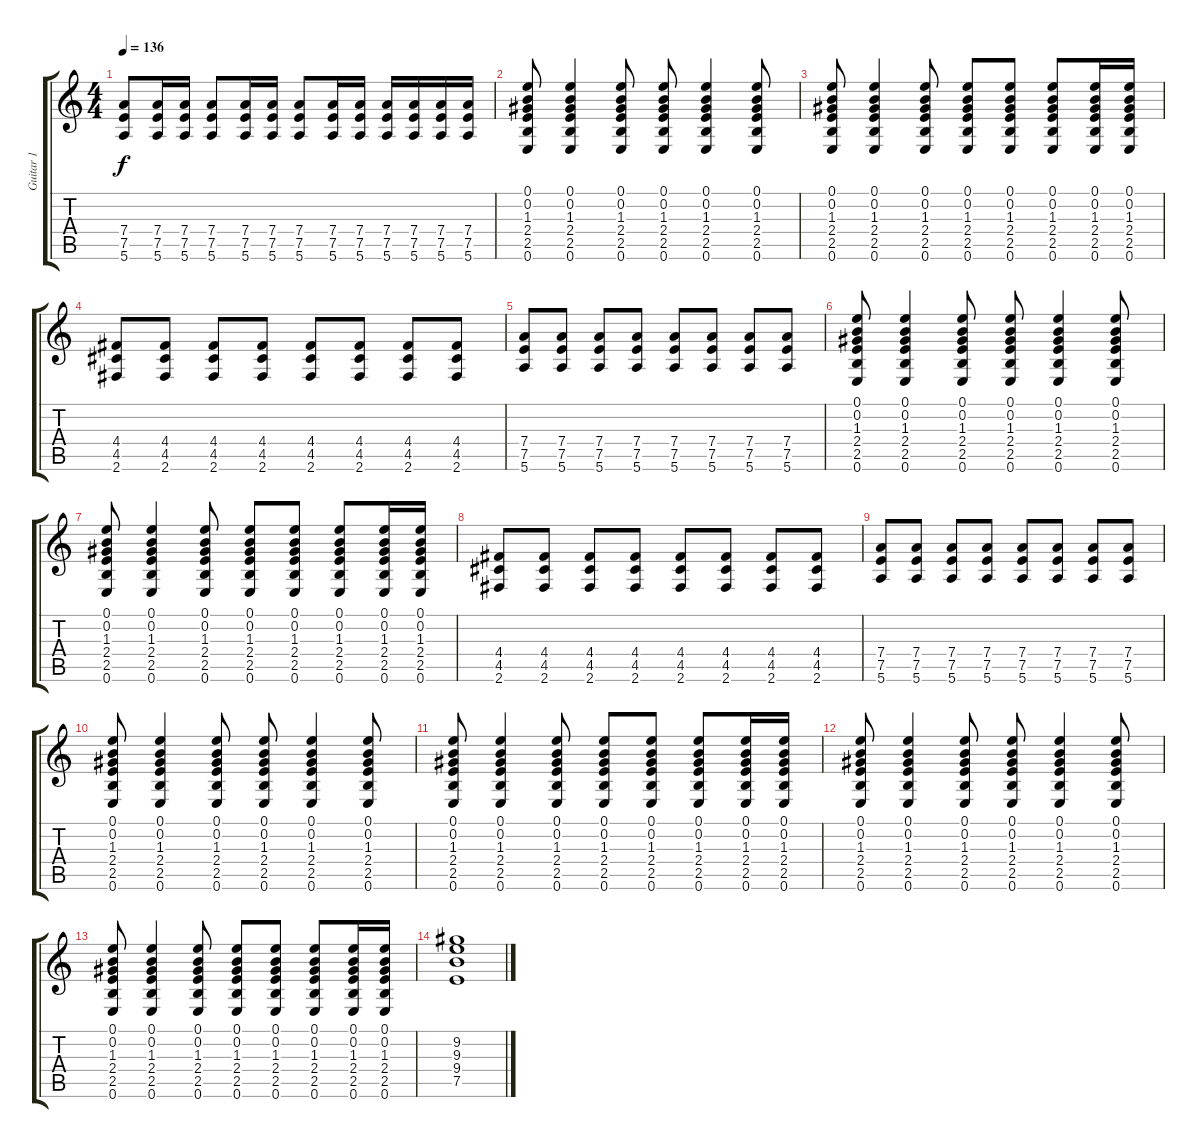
\track ("Guitar 1" "Guitar 1") {instrument electricguitarclean}
\staff {score tabs}
\tuning (E4 B3 G3 D3 A2 E2) {hide}
\ts (4 4)
\tempo 136
\clef g2
\ks c
(7.4 7.5 5.6).8{dy f} (7.4 7.5 5.6).16 (7.4 7.5 5.6).16 (7.4 7.5 5.6).8 (7.4 7.5 5.6).16 (7.4 7.5 5.6).16 (7.4 7.5 5.6).8 (7.4 7.5 5.6).16 (7.4 7.5 5.6).16 (7.4 7.5 5.6).16 (7.4 7.5 5.6).16 (7.4 7.5 5.6).16 (7.4 7.5 5.6).16 |
(0.1 0.2 1.3 2.4 2.5 0.6).8 (0.1 0.2 1.3 2.4 2.5 0.6).4 (0.1 0.2 1.3 2.4 2.5 0.6).8 (0.1 0.2 1.3 2.4 2.5 0.6).8 (0.1 0.2 1.3 2.4 2.5 0.6).4 (0.1 0.2 1.3 2.4 2.5 0.6).8 |
(0.1 0.2 1.3 2.4 2.5 0.6).8 (0.1 0.2 1.3 2.4 2.5 0.6).4 (0.1 0.2 1.3 2.4 2.5 0.6).8 (0.1 0.2 1.3 2.4 2.5 0.6).8 (0.1 0.2 1.3 2.4 2.5 0.6).8 (0.1 0.2 1.3 2.4 2.5 0.6).8 (0.1 0.2 1.3 2.4 2.5 0.6).16 (0.1 0.2 1.3 2.4 2.5 0.6).16 |
(4.4 4.5 2.6).8 (4.4 4.5 2.6).8 (4.4 4.5 2.6).8 (4.4 4.5 2.6).8 (4.4 4.5 2.6).8 (4.4 4.5 2.6).8 (4.4 4.5 2.6).8 (4.4 4.5 2.6).8 |
(7.4 7.5 5.6).8 (7.4 7.5 5.6).8 (7.4 7.5 5.6).8 (7.4 7.5 5.6).8 (7.4 7.5 5.6).8 (7.4 7.5 5.6).8 (7.4 7.5 5.6).8 (7.4 7.5 5.6).8 |
(0.1 0.2 1.3 2.4 2.5 0.6).8 (0.1 0.2 1.3 2.4 2.5 0.6).4 (0.1 0.2 1.3 2.4 2.5 0.6).8 (0.1 0.2 1.3 2.4 2.5 0.6).8 (0.1 0.2 1.3 2.4 2.5 0.6).4 (0.1 0.2 1.3 2.4 2.5 0.6).8 |
(0.1 0.2 1.3 2.4 2.5 0.6).8 (0.1 0.2 1.3 2.4 2.5 0.6).4 (0.1 0.2 1.3 2.4 2.5 0.6).8 (0.1 0.2 1.3 2.4 2.5 0.6).8 (0.1 0.2 1.3 2.4 2.5 0.6).8 (0.1 0.2 1.3 2.4 2.5 0.6).8 (0.1 0.2 1.3 2.4 2.5 0.6).16 (0.1 0.2 1.3 2.4 2.5 0.6).16 |
(4.4 4.5 2.6).8 (4.4 4.5 2.6).8 (4.4 4.5 2.6).8 (4.4 4.5 2.6).8 (4.4 4.5 2.6).8 (4.4 4.5 2.6).8 (4.4 4.5 2.6).8 (4.4 4.5 2.6).8 |
(7.4 7.5 5.6).8 (7.4 7.5 5.6).8 (7.4 7.5 5.6).8 (7.4 7.5 5.6).8 (7.4 7.5 5.6).8 (7.4 7.5 5.6).8 (7.4 7.5 5.6).8 (7.4 7.5 5.6).8 |
(0.1 0.2 1.3 2.4 2.5 0.6).8 (0.1 0.2 1.3 2.4 2.5 0.6).4 (0.1 0.2 1.3 2.4 2.5 0.6).8 (0.1 0.2 1.3 2.4 2.5 0.6).8 (0.1 0.2 1.3 2.4 2.5 0.6).4 (0.1 0.2 1.3 2.4 2.5 0.6).8 |
(0.1 0.2 1.3 2.4 2.5 0.6).8 (0.1 0.2 1.3 2.4 2.5 0.6).4 (0.1 0.2 1.3 2.4 2.5 0.6).8 (0.1 0.2 1.3 2.4 2.5 0.6).8 (0.1 0.2 1.3 2.4 2.5 0.6).8 (0.1 0.2 1.3 2.4 2.5 0.6).8 (0.1 0.2 1.3 2.4 2.5 0.6).16 (0.1 0.2 1.3 2.4 2.5 0.6).16 |
(0.1 0.2 1.3 2.4 2.5 0.6).8 (0.1 0.2 1.3 2.4 2.5 0.6).4 (0.1 0.2 1.3 2.4 2.5 0.6).8 (0.1 0.2 1.3 2.4 2.5 0.6).8 (0.1 0.2 1.3 2.4 2.5 0.6).4 (0.1 0.2 1.3 2.4 2.5 0.6).8 |
(0.1 0.2 1.3 2.4 2.5 0.6).8 (0.1 0.2 1.3 2.4 2.5 0.6).4 (0.1 0.2 1.3 2.4 2.5 0.6).8 (0.1 0.2 1.3 2.4 2.5 0.6).8 (0.1 0.2 1.3 2.4 2.5 0.6).8 (0.1 0.2 1.3 2.4 2.5 0.6).8 (0.1 0.2 1.3 2.4 2.5 0.6).16 (0.1 0.2 1.3 2.4 2.5 0.6).16 |
(9.2 9.3 9.4 7.5).1
